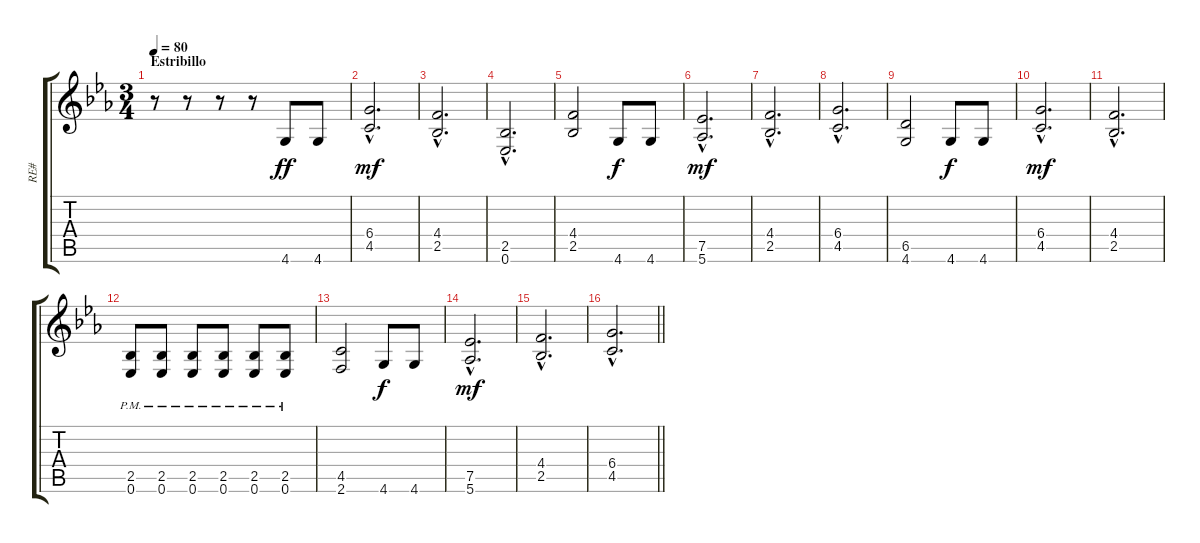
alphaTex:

\track ("RE#" "RE#") {instrument distortionguitar}
\staff {score tabs}
\tuning (Eb4 Bb3 Gb3 Db3 Ab2 Eb2) {hide}
\ts (3 4)
\section ("" "Estribillo")
\tempo 80
\clef g2
\ks eb
r.8{dy f} r.8 r.8 r.8 4.6.8{dy ff} 4.6.8 |
(6.4{hac} 4.5{hac}).2{d dy mf} |
(4.4{hac} 2.5{hac}).2{d} |
(2.5{hac} 0.6{hac}).2{d} |
(4.4 2.5).2 4.6.8{dy f} 4.6.8 |
(7.5{hac} 5.6{hac}).2{d dy mf} |
(4.4{hac} 2.5{hac}).2{d} |
(6.4{hac} 4.5{hac}).2{d} |
(6.5 4.6).2 4.6.8{dy f} 4.6.8 |
(6.4{hac} 4.5{hac}).2{d dy mf} |
(4.4{hac} 2.5{hac}).2{d} |
(2.5{pm} 0.6{pm}).8 (2.5{pm} 0.6{pm}).8 (2.5{pm} 0.6{pm}).8 (2.5{pm} 0.6{pm}).8 (2.5{pm} 0.6{pm}).8 (2.5{pm} 0.6{pm}).8 |
(4.5 2.6).2 4.6.8{dy f} 4.6.8 |
(7.5{hac} 5.6{hac}).2{d dy mf} |
(4.4{hac} 2.5{hac}).2{d} |
\barLineRight lightlight
(6.4{hac} 4.5{hac}).2{d}
